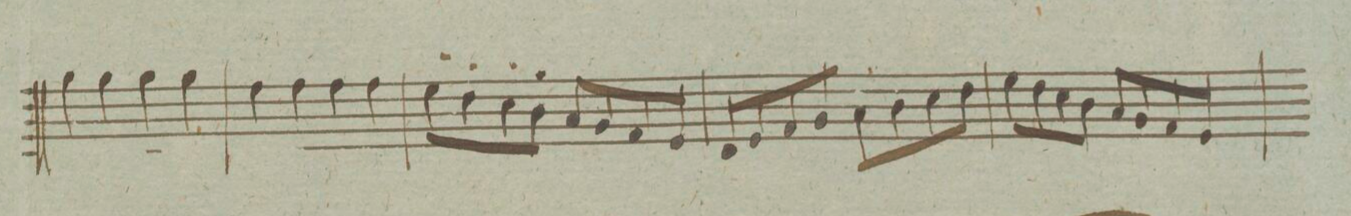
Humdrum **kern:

**kern	**dynam
*I"Clarinetto Primo in C. et B. _	*
*clefG2	*
*k[]	*
*met(c)	*
*M4/4	*
4gg\	.
4gg\	.
4gg\	.
4gg\	.
=151	=151
4ff\	.
4ff\	.
4ff\	.
4ff\	.
=152	=152
8ee'\L	.
8dd'\	.
8cc'\	.
8b'\J	.
8a/L	.
8g/	.
8f/	.
8e/J	.
=153	=153
8d/L	.
8e/	.
8f/	.
8g/J	.
8a\L	.
8b\	.
8cc\	.
8dd\J	.
=154	=154
8ee\L	.
8dd\	.
8cc\	.
8b\J	.
8a/L	.
8g/	.
8f/	.
8e/J	.
=155	=155
*-	*-
